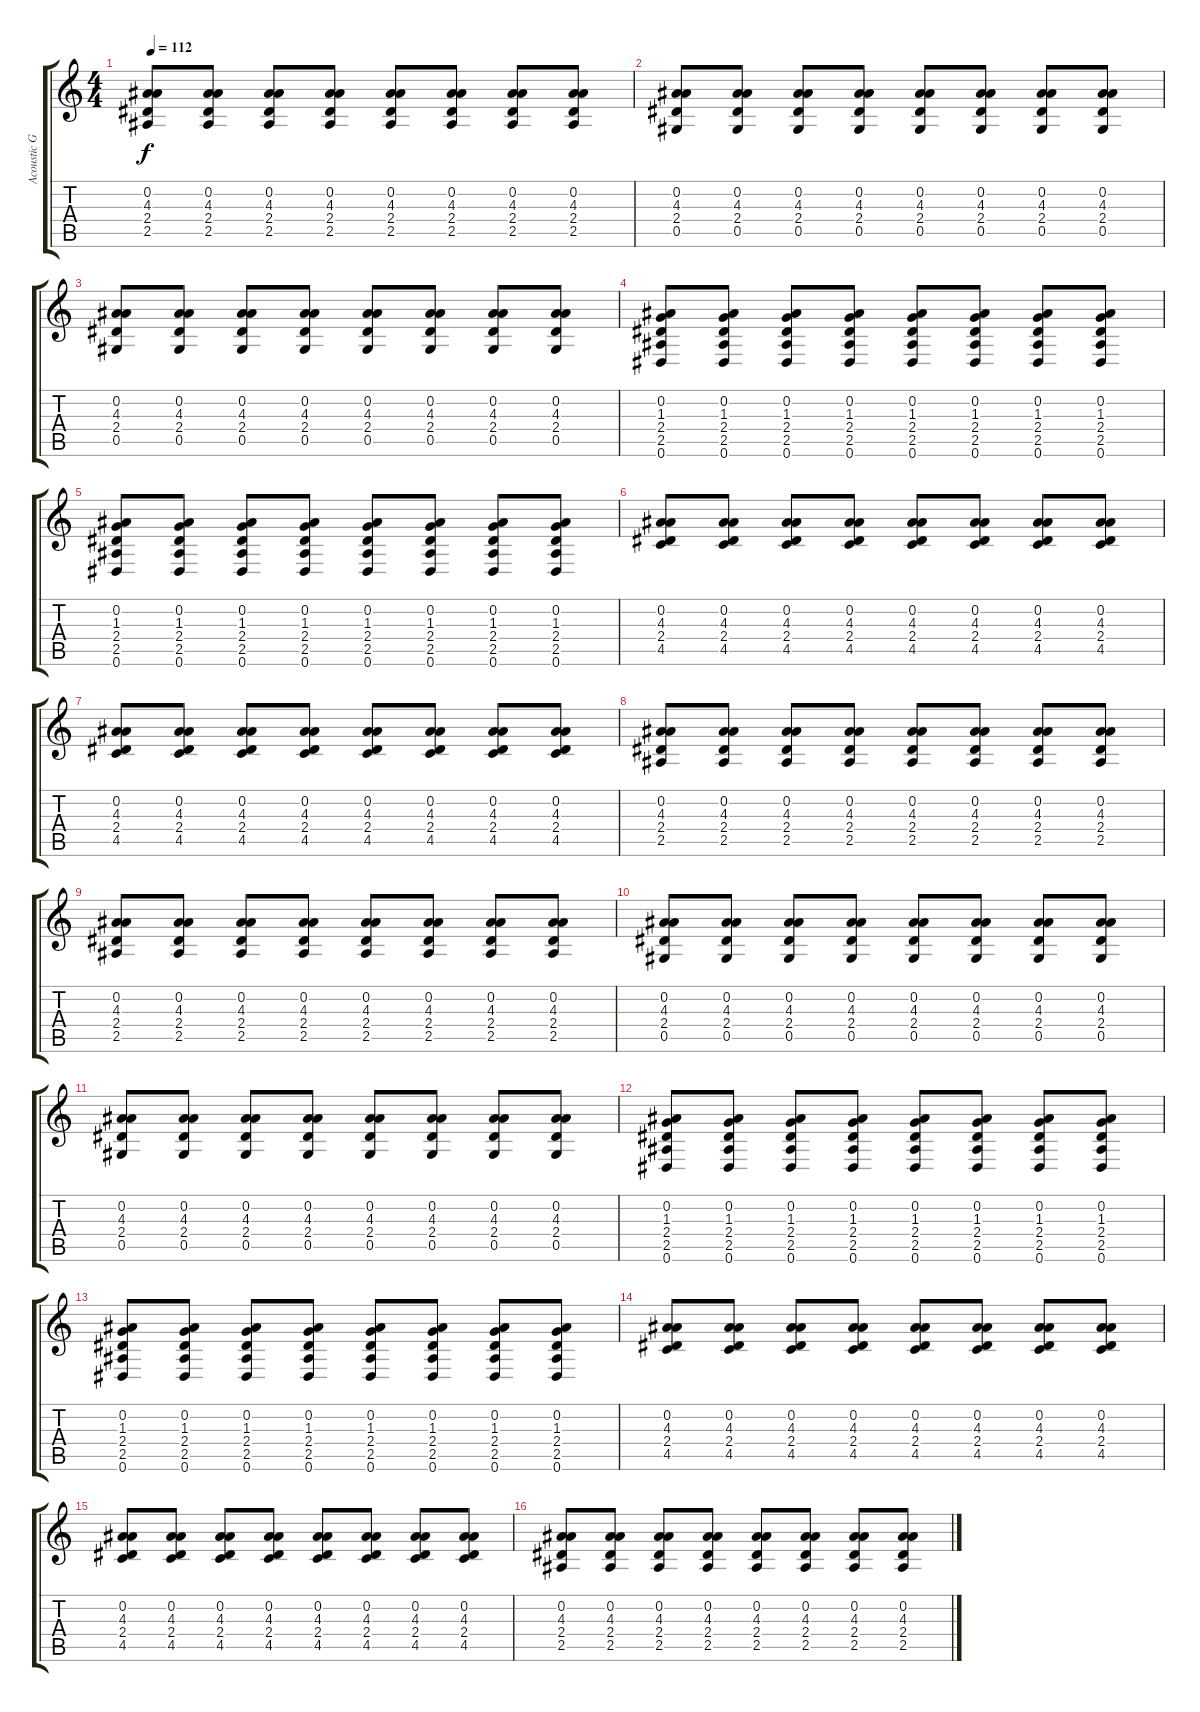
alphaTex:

\track ("Acoustic Guitar" "Acoustic G") {instrument acousticguitarsteel}
\staff {score tabs}
\tuning (Eb4 Bb3 Gb3 Db3 Ab2 Eb2) {hide}
\ts (4 4)
\tempo 112
\clef g2
\ks c
(0.2 4.3 2.4 2.5).8{dy f} (0.2 4.3 2.4 2.5).8 (0.2 4.3 2.4 2.5).8 (0.2 4.3 2.4 2.5).8 (0.2 4.3 2.4 2.5).8 (0.2 4.3 2.4 2.5).8 (0.2 4.3 2.4 2.5).8 (0.2 4.3 2.4 2.5).8 |
(0.2 4.3 2.4 0.5).8 (0.2 4.3 2.4 0.5).8 (0.2 4.3 2.4 0.5).8 (0.2 4.3 2.4 0.5).8 (0.2 4.3 2.4 0.5).8 (0.2 4.3 2.4 0.5).8 (0.2 4.3 2.4 0.5).8 (0.2 4.3 2.4 0.5).8 |
(0.2 4.3 2.4 0.5).8 (0.2 4.3 2.4 0.5).8 (0.2 4.3 2.4 0.5).8 (0.2 4.3 2.4 0.5).8 (0.2 4.3 2.4 0.5).8 (0.2 4.3 2.4 0.5).8 (0.2 4.3 2.4 0.5).8 (0.2 4.3 2.4 0.5).8 |
(0.2 1.3 2.4 2.5 0.6).8 (0.2 1.3 2.4 2.5 0.6).8 (0.2 1.3 2.4 2.5 0.6).8 (0.2 1.3 2.4 2.5 0.6).8 (0.2 1.3 2.4 2.5 0.6).8 (0.2 1.3 2.4 2.5 0.6).8 (0.2 1.3 2.4 2.5 0.6).8 (0.2 1.3 2.4 2.5 0.6).8 |
(0.2 1.3 2.4 2.5 0.6).8 (0.2 1.3 2.4 2.5 0.6).8 (0.2 1.3 2.4 2.5 0.6).8 (0.2 1.3 2.4 2.5 0.6).8 (0.2 1.3 2.4 2.5 0.6).8 (0.2 1.3 2.4 2.5 0.6).8 (0.2 1.3 2.4 2.5 0.6).8 (0.2 1.3 2.4 2.5 0.6).8 |
(0.2 4.3 2.4 4.5).8 (0.2 4.3 2.4 4.5).8 (0.2 4.3 2.4 4.5).8 (0.2 4.3 2.4 4.5).8 (0.2 4.3 2.4 4.5).8 (0.2 4.3 2.4 4.5).8 (0.2 4.3 2.4 4.5).8 (0.2 4.3 2.4 4.5).8 |
(0.2 4.3 2.4 4.5).8 (0.2 4.3 2.4 4.5).8 (0.2 4.3 2.4 4.5).8 (0.2 4.3 2.4 4.5).8 (0.2 4.3 2.4 4.5).8 (0.2 4.3 2.4 4.5).8 (0.2 4.3 2.4 4.5).8 (0.2 4.3 2.4 4.5).8 |
(0.2 4.3 2.4 2.5).8 (0.2 4.3 2.4 2.5).8 (0.2 4.3 2.4 2.5).8 (0.2 4.3 2.4 2.5).8 (0.2 4.3 2.4 2.5).8 (0.2 4.3 2.4 2.5).8 (0.2 4.3 2.4 2.5).8 (0.2 4.3 2.4 2.5).8 |
(0.2 4.3 2.4 2.5).8 (0.2 4.3 2.4 2.5).8 (0.2 4.3 2.4 2.5).8 (0.2 4.3 2.4 2.5).8 (0.2 4.3 2.4 2.5).8 (0.2 4.3 2.4 2.5).8 (0.2 4.3 2.4 2.5).8 (0.2 4.3 2.4 2.5).8 |
(0.2 4.3 2.4 0.5).8 (0.2 4.3 2.4 0.5).8 (0.2 4.3 2.4 0.5).8 (0.2 4.3 2.4 0.5).8 (0.2 4.3 2.4 0.5).8 (0.2 4.3 2.4 0.5).8 (0.2 4.3 2.4 0.5).8 (0.2 4.3 2.4 0.5).8 |
(0.2 4.3 2.4 0.5).8 (0.2 4.3 2.4 0.5).8 (0.2 4.3 2.4 0.5).8 (0.2 4.3 2.4 0.5).8 (0.2 4.3 2.4 0.5).8 (0.2 4.3 2.4 0.5).8 (0.2 4.3 2.4 0.5).8 (0.2 4.3 2.4 0.5).8 |
(0.2 1.3 2.4 2.5 0.6).8 (0.2 1.3 2.4 2.5 0.6).8 (0.2 1.3 2.4 2.5 0.6).8 (0.2 1.3 2.4 2.5 0.6).8 (0.2 1.3 2.4 2.5 0.6).8 (0.2 1.3 2.4 2.5 0.6).8 (0.2 1.3 2.4 2.5 0.6).8 (0.2 1.3 2.4 2.5 0.6).8 |
(0.2 1.3 2.4 2.5 0.6).8 (0.2 1.3 2.4 2.5 0.6).8 (0.2 1.3 2.4 2.5 0.6).8 (0.2 1.3 2.4 2.5 0.6).8 (0.2 1.3 2.4 2.5 0.6).8 (0.2 1.3 2.4 2.5 0.6).8 (0.2 1.3 2.4 2.5 0.6).8 (0.2 1.3 2.4 2.5 0.6).8 |
(0.2 4.3 2.4 4.5).8 (0.2 4.3 2.4 4.5).8 (0.2 4.3 2.4 4.5).8 (0.2 4.3 2.4 4.5).8 (0.2 4.3 2.4 4.5).8 (0.2 4.3 2.4 4.5).8 (0.2 4.3 2.4 4.5).8 (0.2 4.3 2.4 4.5).8 |
(0.2 4.3 2.4 4.5).8 (0.2 4.3 2.4 4.5).8 (0.2 4.3 2.4 4.5).8 (0.2 4.3 2.4 4.5).8 (0.2 4.3 2.4 4.5).8 (0.2 4.3 2.4 4.5).8 (0.2 4.3 2.4 4.5).8 (0.2 4.3 2.4 4.5).8 |
(0.2 4.3 2.4 2.5).8 (0.2 4.3 2.4 2.5).8 (0.2 4.3 2.4 2.5).8 (0.2 4.3 2.4 2.5).8 (0.2 4.3 2.4 2.5).8 (0.2 4.3 2.4 2.5).8 (0.2 4.3 2.4 2.5).8 (0.2 4.3 2.4 2.5).8
